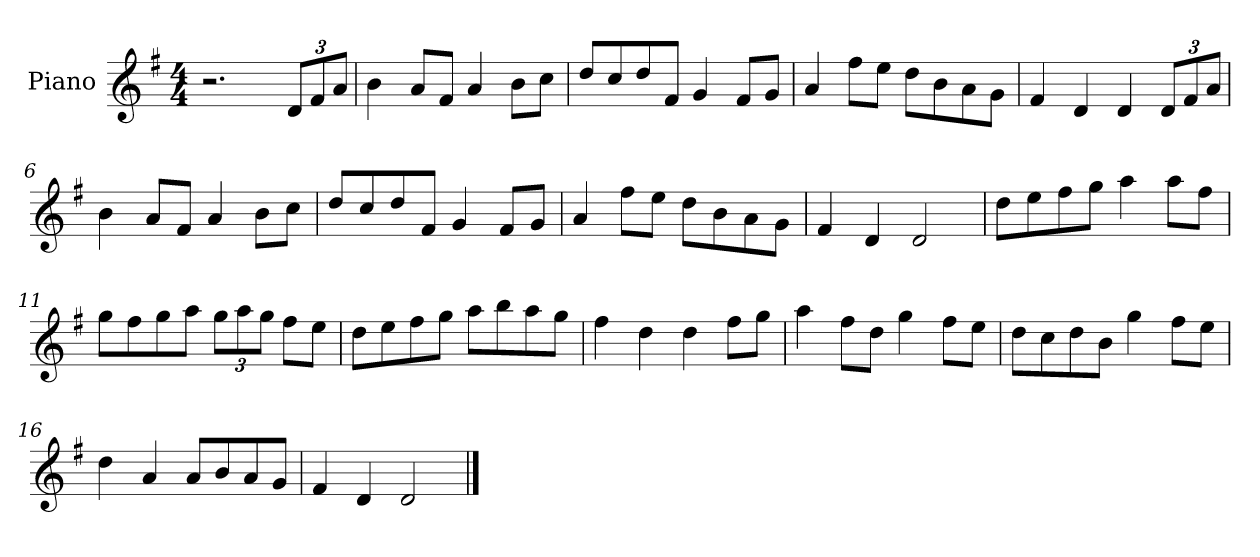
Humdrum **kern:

**kern
*part1
*staff1
*I"Piano
*I'Pno
*clefG2
*k[f#]
*M4/4
=1
2.r
*Xbrackettup
12d/L
12f#/
12a/J
=2
4b\
8a/L
8f#/J
4a/
8b\L
8cc\J
=3
8dd/L
8cc/
8dd/
8f#/J
4g/
8f#/L
8g/J
=4
4a/
8ff#\L
8ee\J
8dd\L
8b\
8a\
8g\J
=5
4f#/
4d/
4d/
12d/L
12f#/
12a/J
=6
4b\
8a/L
8f#/J
4a/
8b\L
8cc\J
=7
8dd/L
8cc/
8dd/
8f#/J
4g/
8f#/L
8g/J
=8
4a/
8ff#\L
8ee\J
8dd\L
8b\
8a\
8g\J
=9
4f#/
4d/
2d/
=10
8dd\L
8ee\
8ff#\
8gg\J
4aa\
8aa\L
8ff#\J
=11
8gg\L
8ff#\
8gg\
8aa\J
12gg\L
12aa\
12gg\J
8ff#\L
8ee\J
=12
8dd\L
8ee\
8ff#\
8gg\J
8aa\L
8bb\
8aa\
8gg\J
=13
4ff#\
4dd\
4dd\
8ff#\L
8gg\J
=14
4aa\
8ff#\L
8dd\J
4gg\
8ff#\L
8ee\J
=15
8dd\L
8cc\
8dd\
8b\J
4gg\
8ff#\L
8ee\J
=16
4dd\
4a/
8a/L
8b/
8a/
8g/J
=17
4f#/
4d/
2d/
==
*-
